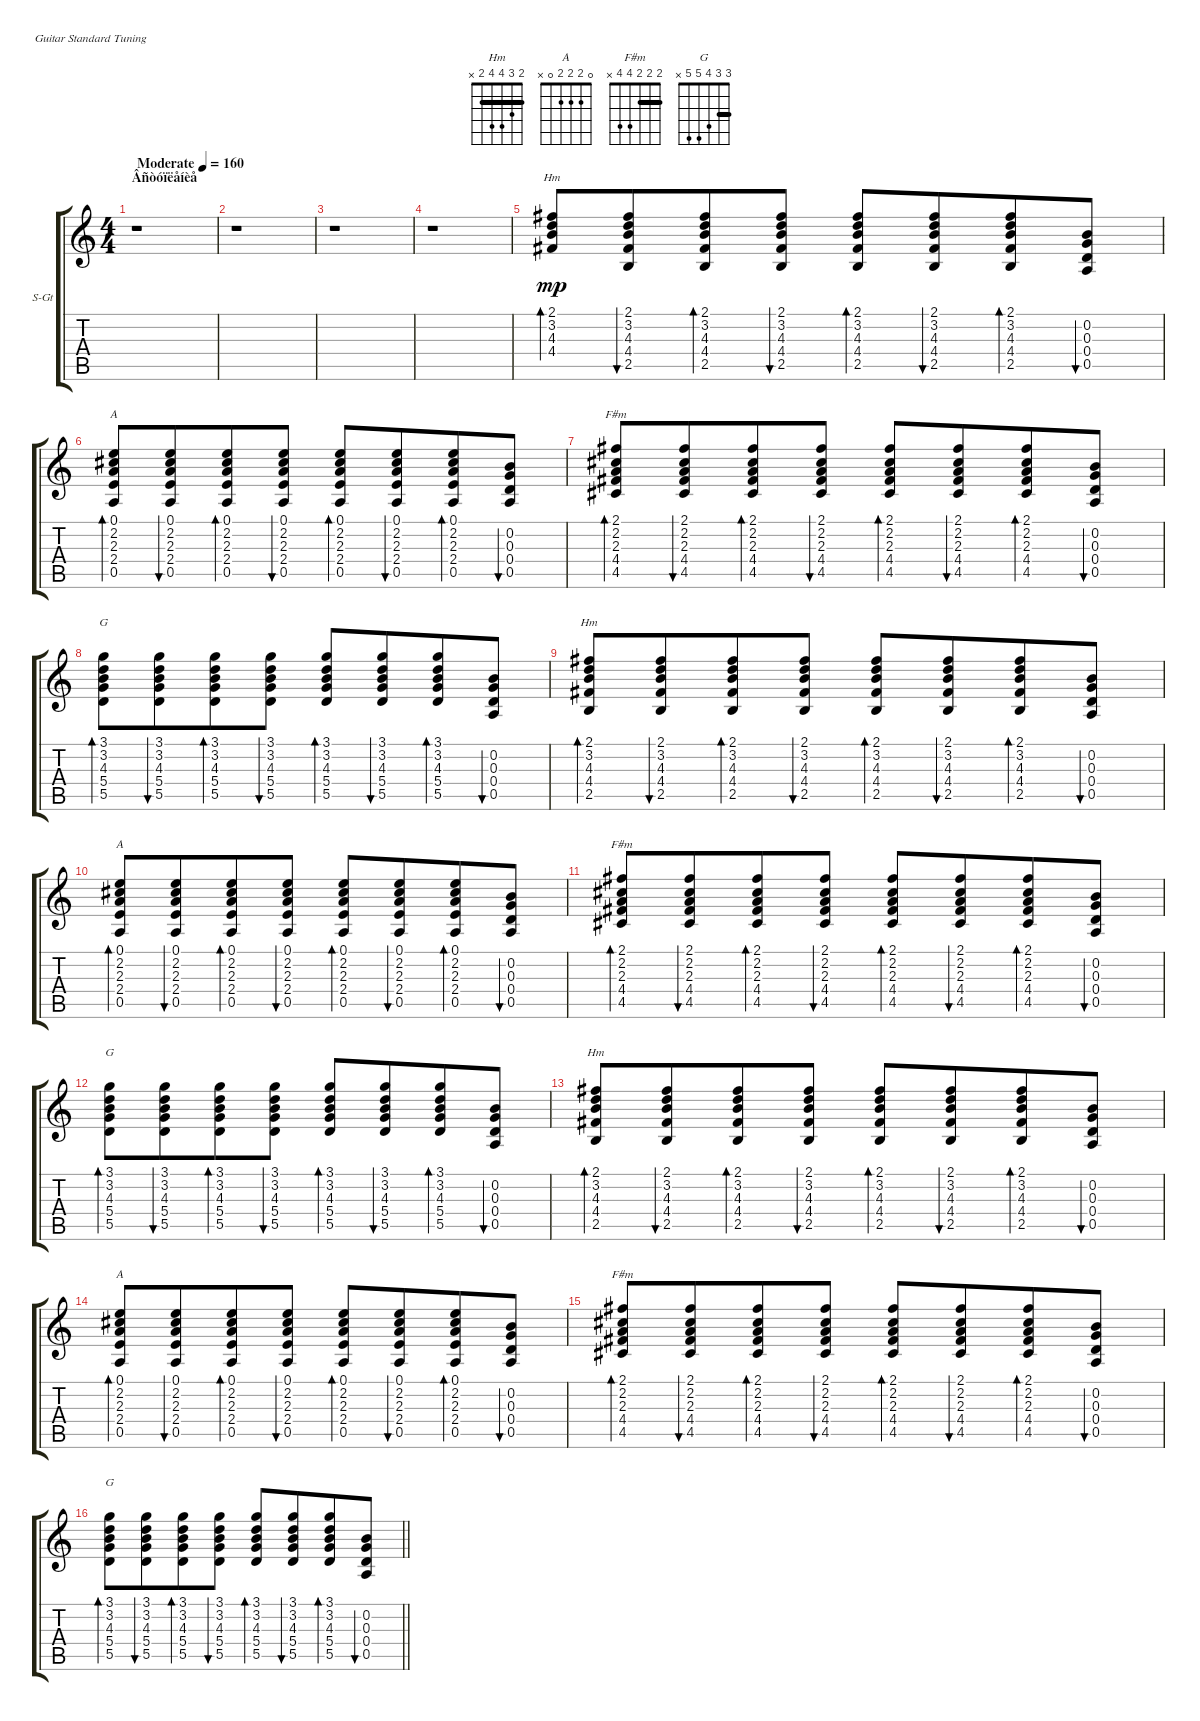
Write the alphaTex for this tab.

\bracketExtendMode groupsimilarinstruments
\firstSystemTrackNameOrientation horizontal
\otherSystemsTrackNameOrientation horizontal
\track ("Цой" "S-Gt") {instrument acousticguitarsteel}
\staff {score tabs}
\tuning (E4 B3 G3 D3 A2 E2)
\chord ("Hm" 2 3 4 4 2 x) {barre 2}
\chord ("A" 0 2 2 2 0 x)
\chord ("F#m" 2 2 2 4 4 x) {barre (2 2)}
\chord ("G" 3 3 4 5 5 x) {barre 3}
\ts (4 4)
\beaming (8 2 2 2 2)
\section ("" "Âñòóïëåíèå")
\tempo (160 "Moderate")
\clef g2
\ks c
r.1{dy mp instrument acousticguitarsteel} |
r.1 |
r.1 |
r.1 |
(2.1 3.2 4.3 4.4).8{bd 60 ch "Hm"} (2.1 3.2 4.3 4.4 2.5).8{bu 60 beam merge} (2.1 3.2 4.3 4.4 2.5).8{bd 60} (2.1 3.2 4.3 4.4 2.5).8{bu 60} (2.1 3.2 4.3 4.4 2.5).8{bd 60} (2.1 3.2 4.3 4.4 2.5).8{bu 60 beam merge} (2.1 3.2 4.3 4.4 2.5).8{bd 60} (0.2 0.3 0.4 0.5).8{bu 60} |
(0.1 2.2 2.3 2.4 0.5).8{bd 60 ch "A"} (0.1 2.2 2.3 2.4 0.5).8{bu 60 beam merge} (0.1 2.2 2.3 2.4 0.5).8{bd 60} (0.1 2.2 2.3 2.4 0.5).8{bu 60} (0.1 2.2 2.3 2.4 0.5).8{bd 60} (0.1 2.2 2.3 2.4 0.5).8{bu 60 beam merge} (0.1 2.2 2.3 2.4 0.5).8{bd 60} (0.2 0.3 0.4 0.5).8{bu 60} |
(2.1 2.2 2.3 4.4 4.5).8{bd 60 ch "F#m"} (2.1 2.2 2.3 4.4 4.5).8{bu 60 beam merge} (2.1 2.2 2.3 4.4 4.5).8{bd 60} (2.1 2.2 2.3 4.4 4.5).8{bu 60} (2.1 2.2 2.3 4.4 4.5).8{bd 60} (2.1 2.2 2.3 4.4 4.5).8{bu 60 beam merge} (2.1 2.2 2.3 4.4 4.5).8{bd 60} (0.2 0.3 0.4 0.5).8{bu 60} |
(3.1 3.2 4.3 5.4 5.5).8{bd 60 ch "G"} (3.1 3.2 4.3 5.4 5.5).8{bu 60 beam merge} (3.1 3.2 4.3 5.4 5.5).8{bd 60} (3.1 3.2 4.3 5.4 5.5).8{bu 60} (3.1 3.2 4.3 5.4 5.5).8{bd 60} (3.1 3.2 4.3 5.4 5.5).8{bu 60 beam merge} (3.1 3.2 4.3 5.4 5.5).8{bd 60} (0.2 0.3 0.4 0.5).8{bu 60} |
(2.1 3.2 4.3 4.4 2.5).8{bd 60 ch "Hm"} (2.1 3.2 4.3 4.4 2.5).8{bu 60 beam merge} (2.1 3.2 4.3 4.4 2.5).8{bd 60} (2.1 3.2 4.3 4.4 2.5).8{bu 60} (2.1 3.2 4.3 4.4 2.5).8{bd 60} (2.1 3.2 4.3 4.4 2.5).8{bu 60 beam merge} (2.1 3.2 4.3 4.4 2.5).8{bd 60} (0.2 0.3 0.4 0.5).8{bu 60} |
(0.1 2.2 2.3 2.4 0.5).8{bd 60 ch "A"} (0.1 2.2 2.3 2.4 0.5).8{bu 60 beam merge} (0.1 2.2 2.3 2.4 0.5).8{bd 60} (0.1 2.2 2.3 2.4 0.5).8{bu 60} (0.1 2.2 2.3 2.4 0.5).8{bd 60} (0.1 2.2 2.3 2.4 0.5).8{bu 60 beam merge} (0.1 2.2 2.3 2.4 0.5).8{bd 60} (0.2 0.3 0.4 0.5).8{bu 60} |
(2.1 2.2 2.3 4.4 4.5).8{bd 60 ch "F#m"} (2.1 2.2 2.3 4.4 4.5).8{bu 60 beam merge} (2.1 2.2 2.3 4.4 4.5).8{bd 60} (2.1 2.2 2.3 4.4 4.5).8{bu 60} (2.1 2.2 2.3 4.4 4.5).8{bd 60} (2.1 2.2 2.3 4.4 4.5).8{bu 60 beam merge} (2.1 2.2 2.3 4.4 4.5).8{bd 60} (0.2 0.3 0.4 0.5).8{bu 60} |
(3.1 3.2 4.3 5.4 5.5).8{bd 60 ch "G"} (3.1 3.2 4.3 5.4 5.5).8{bu 60 beam merge} (3.1 3.2 4.3 5.4 5.5).8{bd 60} (3.1 3.2 4.3 5.4 5.5).8{bu 60} (3.1 3.2 4.3 5.4 5.5).8{bd 60} (3.1 3.2 4.3 5.4 5.5).8{bu 60 beam merge} (3.1 3.2 4.3 5.4 5.5).8{bd 60} (0.2 0.3 0.4 0.5).8{bu 60} |
(2.1 3.2 4.3 4.4 2.5).8{bd 60 ch "Hm"} (2.1 3.2 4.3 4.4 2.5).8{bu 60 beam merge} (2.1 3.2 4.3 4.4 2.5).8{bd 60} (2.1 3.2 4.3 4.4 2.5).8{bu 60} (2.1 3.2 4.3 4.4 2.5).8{bd 60} (2.1 3.2 4.3 4.4 2.5).8{bu 60 beam merge} (2.1 3.2 4.3 4.4 2.5).8{bd 60} (0.2 0.3 0.4 0.5).8{bu 60} |
(0.1 2.2 2.3 2.4 0.5).8{bd 60 ch "A"} (0.1 2.2 2.3 2.4 0.5).8{bu 60 beam merge} (0.1 2.2 2.3 2.4 0.5).8{bd 60} (0.1 2.2 2.3 2.4 0.5).8{bu 60} (0.1 2.2 2.3 2.4 0.5).8{bd 60} (0.1 2.2 2.3 2.4 0.5).8{bu 60 beam merge} (0.1 2.2 2.3 2.4 0.5).8{bd 60} (0.2 0.3 0.4 0.5).8{bu 60} |
(2.1 2.2 2.3 4.4 4.5).8{bd 60 ch "F#m"} (2.1 2.2 2.3 4.4 4.5).8{bu 60 beam merge} (2.1 2.2 2.3 4.4 4.5).8{bd 60} (2.1 2.2 2.3 4.4 4.5).8{bu 60} (2.1 2.2 2.3 4.4 4.5).8{bd 60} (2.1 2.2 2.3 4.4 4.5).8{bu 60 beam merge} (2.1 2.2 2.3 4.4 4.5).8{bd 60} (0.2 0.3 0.4 0.5).8{bu 60} |
\barLineRight lightlight
(3.1 3.2 4.3 5.4 5.5).8{bd 60 ch "G"} (3.1 3.2 4.3 5.4 5.5).8{bu 60 beam merge} (3.1 3.2 4.3 5.4 5.5).8{bd 60} (3.1 3.2 4.3 5.4 5.5).8{bu 60} (3.1 3.2 4.3 5.4 5.5).8{bd 60} (3.1 3.2 4.3 5.4 5.5).8{bu 60 beam merge} (3.1 3.2 4.3 5.4 5.5).8{bd 60} (0.2 0.3 0.4 0.5).8{bu 60}
